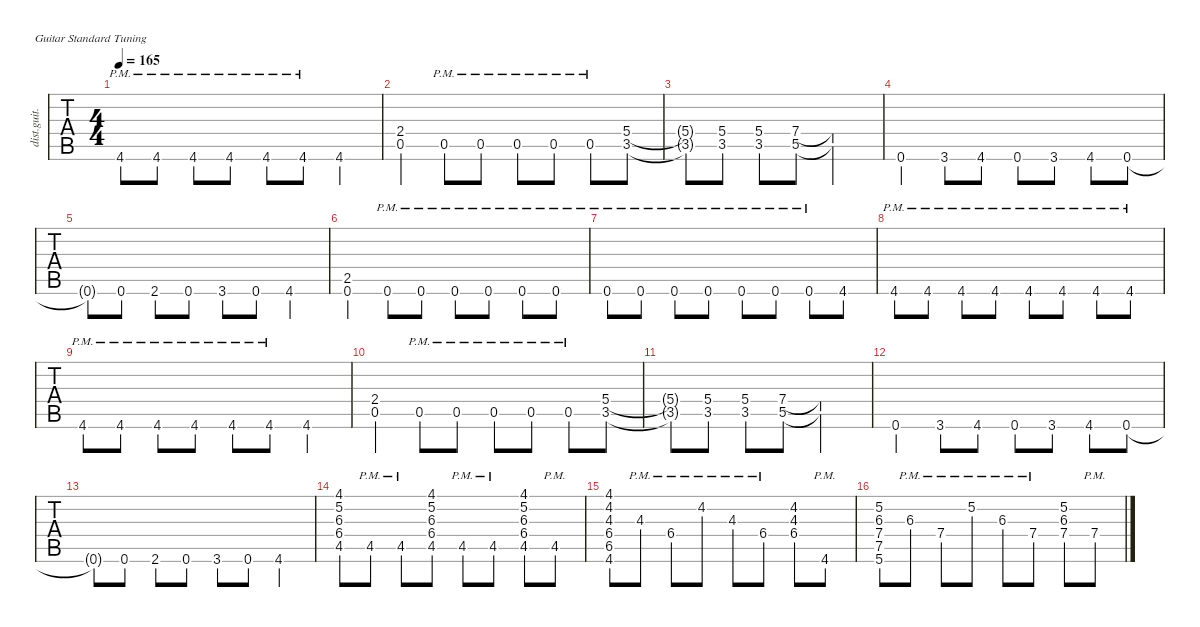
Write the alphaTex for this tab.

\defaultSystemsLayout 4
\hideDynamics
\bracketExtendMode nobrackets
\track ("Distortion Guitar" "dist.guit.") {instrument distortionguitar}
\staff {tabs}
\tuning (E4 B3 G3 D3 A2 E2)
\ts (4 4)
\tempo 165
\clef g2
\ks c
4.6{pm acc #}.8{dy mf} 4.6{pm acc #}.8 4.6{pm acc #}.8 4.6{pm acc #}.8 4.6{pm acc #}.8 4.6{pm acc #}.8 4.6{acc #}.4 |
(0.5 2.4).4 0.5{pm}.8 0.5{pm}.8 0.5{pm}.8 0.5{pm}.8 0.5{pm}.8 (3.5 5.4).8 |
(5.4{t} 3.5{t}).8 (3.5 5.4).8 (5.4 3.5).8 (5.5 7.4).8 (7.4{t} 5.5{t}).2 |
0.6.4 3.6.8 4.6{acc #}.8 0.6.8 3.6.8 4.6{acc #}.8 0.6.8 |
0.6{t}.8 0.6.8 2.6{acc #}.8 0.6.8 3.6.8 0.6.8 4.6{acc #}.4 |
(2.5 0.6).4 0.6{pm}.8 0.6{pm}.8 0.6{pm}.8 0.6{pm}.8 0.6{pm}.8 0.6{pm}.8 |
0.6{pm}.8 0.6{pm}.8 0.6{pm}.8 0.6{pm}.8 0.6{pm}.8 0.6{pm}.8 0.6{pm}.8 4.6{acc #}.8 |
4.6{pm acc #}.8 4.6{pm acc #}.8 4.6{pm acc #}.8 4.6{pm acc #}.8 4.6{pm acc #}.8 4.6{pm acc #}.8 4.6{pm acc #}.8 4.6{pm acc #}.8 |
4.6{pm acc #}.8 4.6{pm acc #}.8 4.6{pm acc #}.8 4.6{pm acc #}.8 4.6{pm acc #}.8 4.6{pm acc #}.8 4.6{acc #}.4 |
(0.5 2.4).4 0.5{pm}.8 0.5{pm}.8 0.5{pm}.8 0.5{pm}.8 0.5{pm}.8 (3.5 5.4).8 |
(5.4{t} 3.5{t}).8 (3.5 5.4).8 (5.4 3.5).8 (5.5 7.4).8 (7.4{t} 5.5{t}).2 |
0.6.4 3.6.8 4.6{acc #}.8 0.6.8 3.6.8 4.6{acc #}.8 0.6.8 |
0.6{t}.8 0.6.8 2.6{acc #}.8 0.6.8 3.6.8 0.6.8 4.6{acc #}.4 |
(4.5{acc #} 6.4{acc #} 6.3{acc #} 5.2 4.1{acc #}).8 4.5{pm acc #}.8 4.5{pm acc #}.8 (4.5{acc #} 6.4{acc #} 6.3{acc #} 5.2 4.1{acc #}).8 4.5{pm acc #}.8 4.5{pm acc #}.8 (4.5{acc #} 6.4{acc #} 6.3{acc #} 5.2 4.1{acc #}).8 4.5{pm acc #}.8 |
(4.6{acc #} 6.5{acc #} 6.4{acc #} 4.3 4.2{acc #} 4.1{acc #}).8 4.3{pm}.8 6.4{pm acc #}.8 4.2{pm acc #}.8 4.3{pm}.8 6.4{pm acc #}.8 (6.4{acc #} 4.3 4.2{acc #}).8 4.6{pm acc #}.8 |
(5.6 7.5 7.4 6.3{acc #} 5.2).8 6.3{pm acc #}.8 7.4{pm}.8 5.2{pm}.8 6.3{pm acc #}.8 7.4{pm}.8 (7.4 6.3{acc #} 5.2).8 7.4{pm}.8
